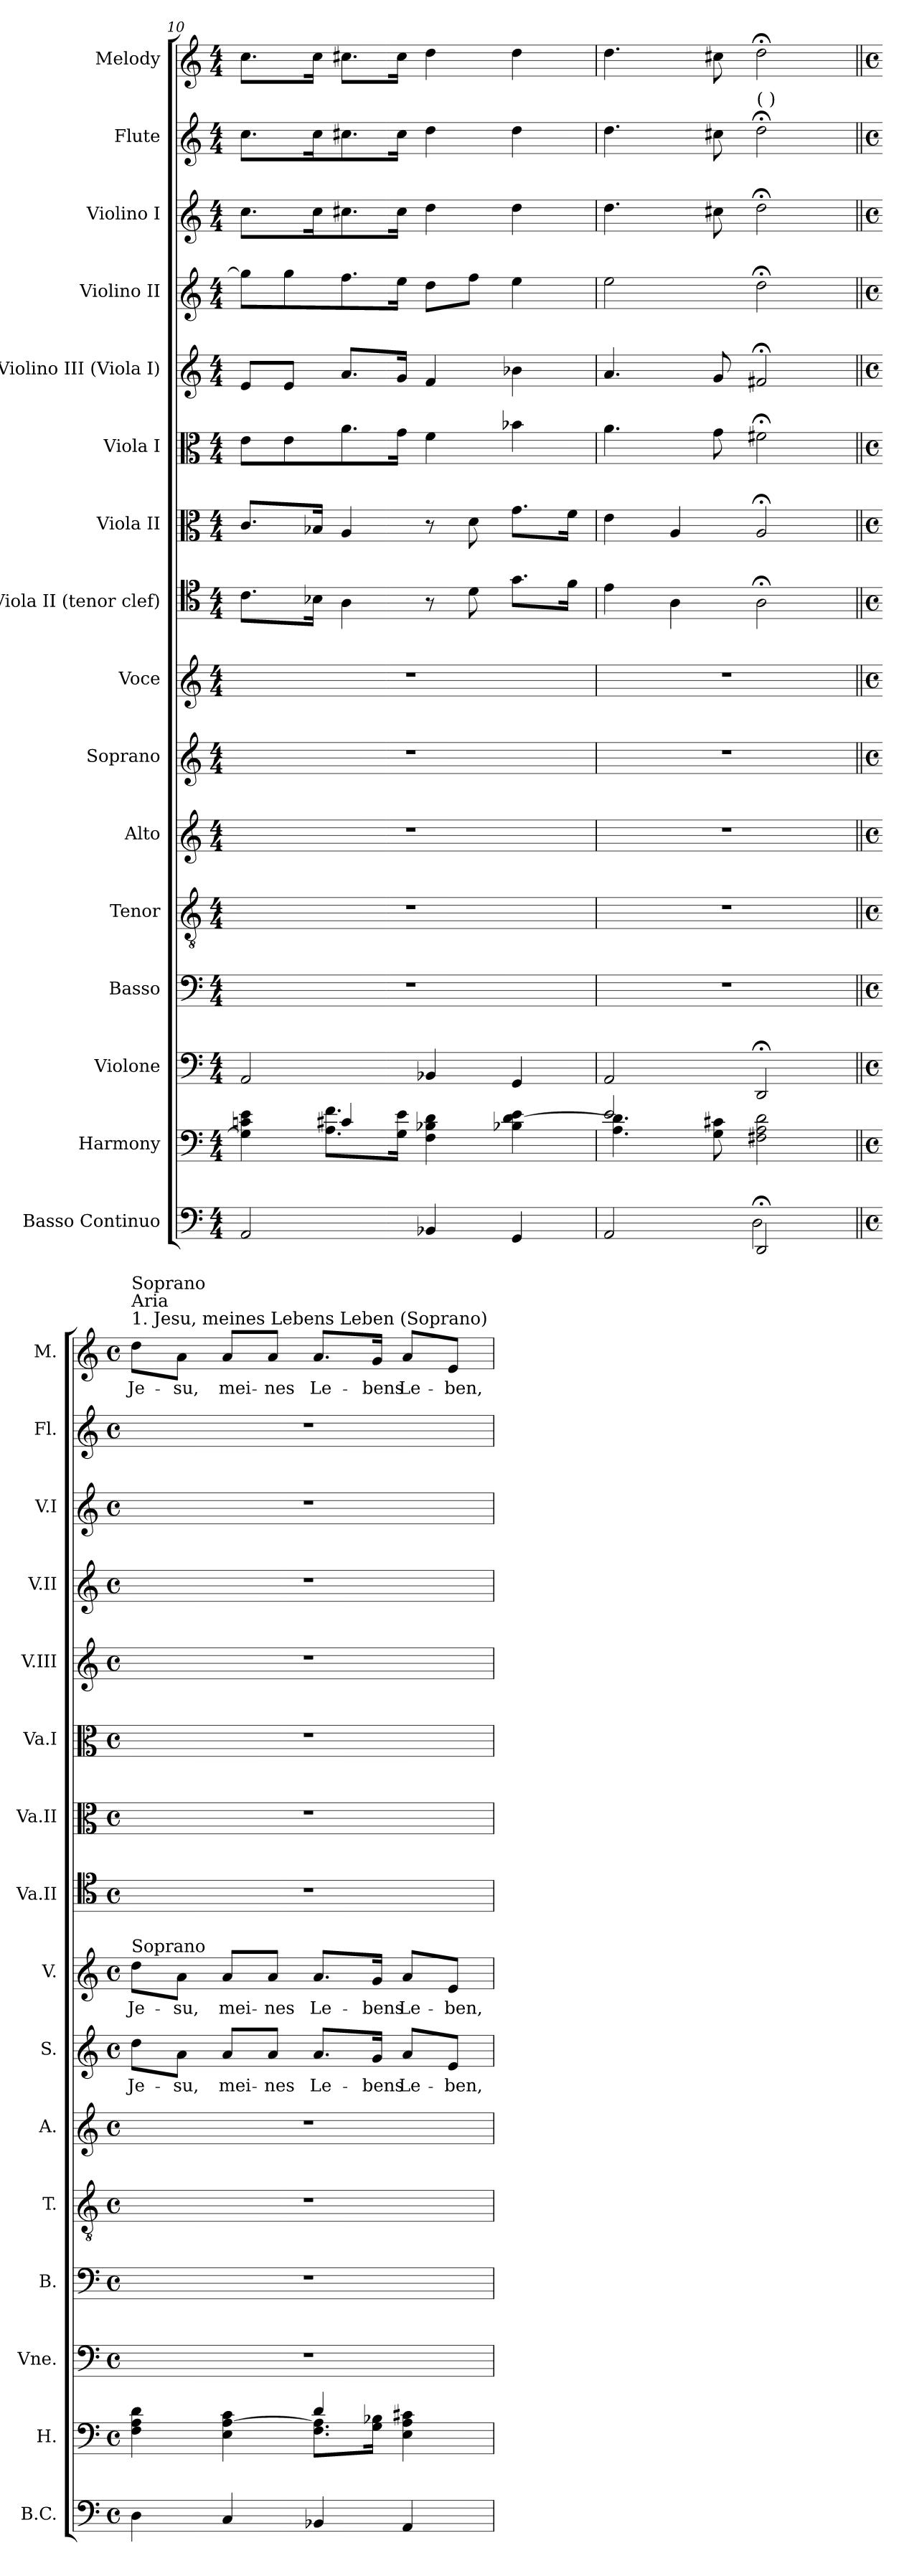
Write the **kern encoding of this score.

**kern	**kern	**kern	**kern	**kern	**kern	**kern	**text	**kern	**text	**kern	**kern	**kern	**kern	**kern	**kern	**kern	**kern	**text
*part16	*part15	*part14	*part13	*part12	*part11	*part10	*part10	*part9	*part9	*part8	*part7	*part6	*part5	*part4	*part3	*part2	*part1	*part1
*staff16	*staff15	*staff14	*staff13	*staff12	*staff11	*staff10	*staff10	*staff9	*staff9	*staff8	*staff7	*staff6	*staff5	*staff4	*staff3	*staff2	*staff1	*staff1
*I"Basso Continuo	*I"Harmony	*I"Violone	*I"Basso	*I"Tenor	*I"Alto	*I"Soprano	*	*I"Voce	*	*I"Viola II (tenor clef)	*I"Viola II	*I"Viola I	*I"Violino III (Viola I)	*I"Violino II	*I"Violino I	*I"Flute	*I"Melody	*
*I'B.C.	*I'H.	*I'Vne.	*I'B.	*I'T.	*I'A.	*I'S.	*	*I'V.	*	*I'Va.II	*I'Va.II	*I'Va.I	*I'V.III	*I'V.II	*I'V.I	*I'Fl.	*I'M.	*
*clefF4	*clefF4	*clefF4	*clefF4	*clefGv2	*clefG2	*clefG2	*	*clefG2	*	*clefC4	*clefC3	*clefC3	*clefG2	*clefG2	*clefG2	*clefG2	*clefG2	*
*k[]	*k[]	*k[]	*k[]	*k[]	*k[]	*k[]	*	*k[]	*	*k[]	*k[]	*k[]	*k[]	*k[]	*k[]	*k[]	*k[]	*
*M4/4	*M4/4	*M4/4	*M4/4	*M4/4	*M4/4	*M4/4	*	*M4/4	*	*M4/4	*M4/4	*M4/4	*M4/4	*M4/4	*M4/4	*M4/4	*M4/4	*
=10	=10	=10	=10	=10	=10	=10	=10	=10	=10	=10	=10	=10	=10	=10	=10	=10	=10	=10
*	*^	*	*	*	*	*	*	*	*	*	*	*	*	*	*	*	*	*
2AA/	4G\] 4cn\ 4e\	4ryy	2AA/	1r	1r	1r	1r	.	1r	.	8.c\L	8.c/L	8e\L	8e/L	8gg\L]	8.cc\L	8.cc\L	8.cc\L	.
.	.	.	.	.	.	.	.	.	.	.	.	.	8e\	8e/J	8gg\	.	.	.	.
.	.	.	.	.	.	.	.	.	.	.	16B-X\Jk	16B-X/Jk	.	.	.	16cc\K	16cc\K	16cc\Jk	.
.	4c#X/	8.A\ 8.f\L	.	.	.	.	.	.	.	.	4A\	4A/	8.a\	8.a/L	8.ff\	8.cc#X\	8.cc#X\	8.cc#X\L	.
.	.	16G\ 16e\Jk	.	.	.	.	.	.	.	.	.	.	16g\Jk	16g/Jk	16ee\Jk	16cc#\Jk	16cc#\Jk	16cc#\Jk	.
4BB-X/	4F\ 4B-X\ 4d\	2ryy	4BB-X/	.	.	.	.	.	.	.	8r	8r	4f\	4f/	8dd\L	4dd\	4dd\	4dd\	.
.	.	.	.	.	.	.	.	.	.	.	8d\	8d\	.	.	8ff\J	.	.	.	.
4GG/	4B-X\ [4d\ 4e\	.	4GG/	.	.	.	.	.	.	.	8.g\L	8.g\L	4b-X\	4b-X\	4ee\	4dd\	4dd\	4dd\	.
.	.	.	.	.	.	.	.	.	.	.	16f\Jk	16f\Jk	.	.	.	.	.	.	.
=11	=11	=11	=11	=11	=11	=11	=11	=11	=11	=11	=11	=11	=11	=11	=11	=11	=11	=11	=11
*^	*	*	*	*	*	*	*	*	*	*	*	*	*	*	*	*	*	*	*
2AA/	2ryy	2e/	4.A\ 4.d\]	2AA/	1r	1r	1r	1r	.	1r	.	4e\	4e\	4.a\	4.a/	2ee\	4.dd\	4.dd\	4.dd\	.
.	.	.	.	.	.	.	.	.	.	.	.	4A\	4A/	.	.	.	.	.	.	.
.	.	.	8G\ 8c#X\	.	.	.	.	.	.	.	.	.	.	8g\	8g/	.	8cc#X\	8cc#X\	8cc#X\	.
!	!	!	!	!	!	!	!	!	!	!	!	!	!	!	!	!	!	!LO:TX:a:t=(      )	!	!
2DD;</	2D!\	2F#X\ 2A\ 2d\	2ryy	2DD;</	.	.	.	.	.	.	.	2A;<\	2A;</	2f#X;<\	2f#X;</	2dd;<\	2dd;<\	2dd;<\	2dd;<\	.
*v	*v	*	*	*	*	*	*	*	*	*	*	*	*	*	*	*	*	*	*	*
!!LO:PB:g=z
=1||	=1||	=1||	=1||	=1||	=1||	=1||	=1||	=1||	=1||	=1||	=1||	=1||	=1||	=1||	=1||	=1||	=1||	=1||	=1||
*M4/4	*M4/4	*	*M4/4	*M4/4	*M4/4	*M4/4	*M4/4	*	*M4/4	*	*M4/4	*M4/4	*M4/4	*M4/4	*M4/4	*M4/4	*M4/4	*M4/4	*
*met(c)	*met(c)	*	*met(c)	*met(c)	*met(c)	*met(c)	*met(c)	*	*met(c)	*	*met(c)	*met(c)	*met(c)	*met(c)	*met(c)	*met(c)	*met(c)	*met(c)	*
*^	*	*	*	*	*	*	*	*	*	*	*	*	*	*	*	*	*	*	*
!	!	!	!	!	!	!	!	!	!	!	!	!	!	!	!	!	!	!	!LO:TX:a:t=1. Jesu, meines Lebens Leben (Soprano)	!
!	!	!	!	!	!	!	!	!	!	!	!	!	!	!	!	!	!	!	!LO:TX:a:t=Aria	!
!	!	!	!	!	!	!	!	!	!	!	!	!	!	!	!	!	!	!	!LO:TX:a:t=Soprano	!
!	!	!	!	!	!	!	!	!	!	!LO:TX:a:t=Soprano	!	!	!	!	!	!	!	!	!	!
!	!	!	!	!	!	!	!	!	!LO:LY:b	!	!	!	!	!	!	!	!	!	!	!
*v	*v	*	*	*	*	*	*	*	*	*	*	*	*	*	*	*	*	*	*	*
4D\	4F\ 4A\ 4d\	2ryy	1r	1r	1r	1r	8dd\L	Je-	8dd\L	Je-	1r	1r	1r	1r	1r	1r	1r	8dd\L	Je-
!	!	!	!	!	!	!	!	!LO:LY:b	!	!	!	!	!	!	!	!	!	!	!
.	.	.	.	.	.	.	8a\J	-su,	8a\J	-su,	.	.	.	.	.	.	.	8a\J	-su,
!	!	!	!	!	!	!	!	!LO:LY:b	!	!	!	!	!	!	!	!	!	!	!
4C/	4E\ [4A\ 4c\	.	.	.	.	.	8a/L	mei-	8a/L	mei-	.	.	.	.	.	.	.	8a/L	mei-
!	!	!	!	!	!	!	!	!LO:LY:b	!	!	!	!	!	!	!	!	!	!	!
.	.	.	.	.	.	.	8a/J	-nes	8a/J	-nes	.	.	.	.	.	.	.	8a/J	-nes
!	!	!	!	!	!	!	!	!LO:LY:b	!	!	!	!	!	!	!	!	!	!	!
4BB-X/	4d/	8.F\ 8.A]\L	.	.	.	.	8.a/L	Le-	8.a/L	Le-	.	.	.	.	.	.	.	8.a/L	Le-
!	!	!	!	!	!	!	!	!LO:LY:b	!	!	!	!	!	!	!	!	!	!	!
.	.	16G\ 16B-X\Jk	.	.	.	.	16g/Jk	-bens	16g/Jk	-bens	.	.	.	.	.	.	.	16g/Jk	-bens
!	!	!	!	!	!	!	!	!LO:LY:b	!	!	!	!	!	!	!	!	!	!	!
4AA/	4E\ 4A\ 4c#X\	4ryy	.	.	.	.	8a/L	Le-	8a/L	Le-	.	.	.	.	.	.	.	8a/L	Le-
!	!	!	!	!	!	!	!	!LO:LY:b	!	!	!	!	!	!	!	!	!	!	!
.	.	.	.	.	.	.	8e/J	-ben,	8e/J	-ben,	.	.	.	.	.	.	.	8e/J	-ben,
*	*v	*v	*	*	*	*	*	*	*	*	*	*	*	*	*	*	*	*	*
=	=	=	=	=	=	=	=	=	=	=	=	=	=	=	=	=	=	=
*-	*-	*-	*-	*-	*-	*-	*-	*-	*-	*-	*-	*-	*-	*-	*-	*-	*-	*-
